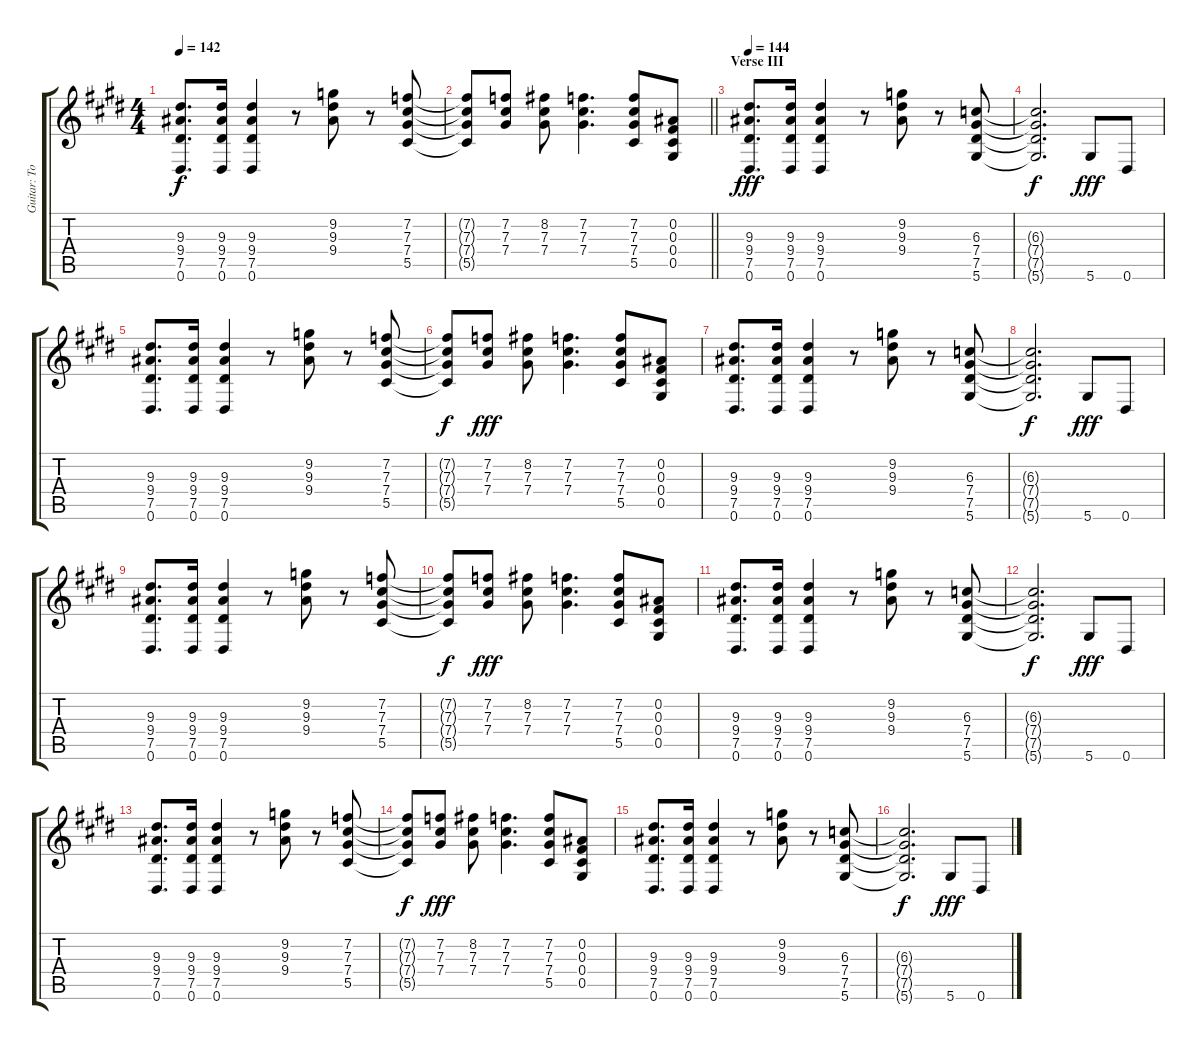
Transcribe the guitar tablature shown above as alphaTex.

\track ("Guitar: Tony" "Guitar: To") {instrument distortionguitar}
\staff {score tabs}
\tuning (Eb4 Bb3 Gb3 Db3 Ab2 Eb2) {hide}
\ts (4 4)
\tempo 142
\clef g2
\ks e
(9.3 9.4 7.5 0.6).8{d dy f} (9.3 9.4 7.5 0.6).16 (9.3 9.4 7.5 0.6).4 r.8 (9.2 9.3 9.4).8 r.8 (7.2 7.3 7.4 5.5).8 |
\barLineRight lightlight
(7.2{t} 7.3{t} 7.4{t} 5.5{t}).8 (7.2 7.3 7.4).8 (8.2 7.3 7.4).8 (7.2 7.3 7.4).4{d} (7.2 7.3 7.4 5.5).8 (0.2 0.3 0.4 0.5).8 |
\section ("" "Verse III")
\tempo 144
(9.3 9.4 7.5 0.6).8{d dy fff volume 13} (9.3 9.4 7.5 0.6).16 (9.3 9.4 7.5 0.6).4 r.8 (9.2 9.3 9.4).8 r.8 (6.3 7.4 7.5 5.6).8 |
(6.3{t} 7.4{t} 7.5{t} 5.6{t}).2{d dy f} 5.6.8{dy fff} 0.6.8 |
(9.3 9.4 7.5 0.6).8{d} (9.3 9.4 7.5 0.6).16 (9.3 9.4 7.5 0.6).4 r.8 (9.2 9.3 9.4).8 r.8 (7.2 7.3 7.4 5.5).8 |
(7.2{t} 7.3{t} 7.4{t} 5.5{t}).8{dy f} (7.2 7.3 7.4).8{dy fff} (8.2 7.3 7.4).8 (7.2 7.3 7.4).4{d} (7.2 7.3 7.4 5.5).8 (0.2 0.3 0.4 0.5).8 |
(9.3 9.4 7.5 0.6).8{d} (9.3 9.4 7.5 0.6).16 (9.3 9.4 7.5 0.6).4 r.8 (9.2 9.3 9.4).8 r.8 (6.3 7.4 7.5 5.6).8 |
(6.3{t} 7.4{t} 7.5{t} 5.6{t}).2{d dy f} 5.6.8{dy fff} 0.6.8 |
(9.3 9.4 7.5 0.6).8{d} (9.3 9.4 7.5 0.6).16 (9.3 9.4 7.5 0.6).4 r.8 (9.2 9.3 9.4).8 r.8 (7.2 7.3 7.4 5.5).8 |
(7.2{t} 7.3{t} 7.4{t} 5.5{t}).8{dy f} (7.2 7.3 7.4).8{dy fff} (8.2 7.3 7.4).8 (7.2 7.3 7.4).4{d} (7.2 7.3 7.4 5.5).8 (0.2 0.3 0.4 0.5).8 |
(9.3 9.4 7.5 0.6).8{d} (9.3 9.4 7.5 0.6).16 (9.3 9.4 7.5 0.6).4 r.8 (9.2 9.3 9.4).8 r.8 (6.3 7.4 7.5 5.6).8 |
(6.3{t} 7.4{t} 7.5{t} 5.6{t}).2{d dy f} 5.6.8{dy fff} 0.6.8 |
(9.3 9.4 7.5 0.6).8{d} (9.3 9.4 7.5 0.6).16 (9.3 9.4 7.5 0.6).4 r.8 (9.2 9.3 9.4).8 r.8 (7.2 7.3 7.4 5.5).8 |
(7.2{t} 7.3{t} 7.4{t} 5.5{t}).8{dy f} (7.2 7.3 7.4).8{dy fff} (8.2 7.3 7.4).8 (7.2 7.3 7.4).4{d} (7.2 7.3 7.4 5.5).8 (0.2 0.3 0.4 0.5).8 |
(9.3 9.4 7.5 0.6).8{d} (9.3 9.4 7.5 0.6).16 (9.3 9.4 7.5 0.6).4 r.8 (9.2 9.3 9.4).8 r.8 (6.3 7.4 7.5 5.6).8 |
(6.3{t} 7.4{t} 7.5{t} 5.6{t}).2{d dy f} 5.6.8{dy fff} 0.6.8
